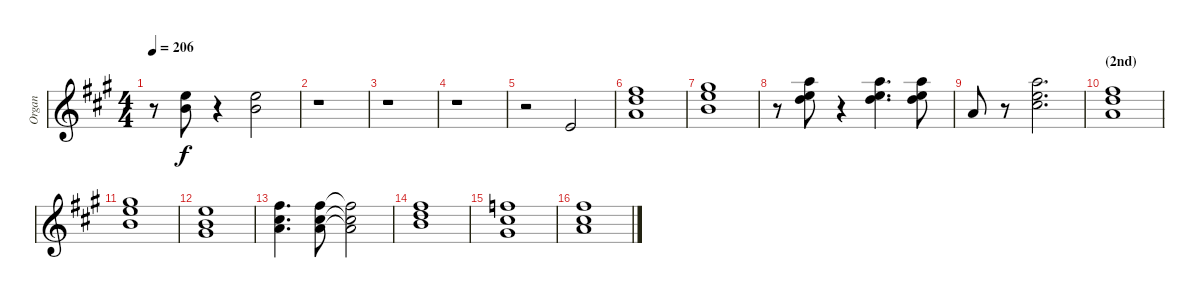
\track ("Organ" "Organ") {instrument drawbarorgan}
\staff {score}
\tuning (E4 B3 G3 D3 A2 E2 B1) {hide}
\ts (4 4)
\tempo 206
\clef g2
\ks a
r.8{dy f} (12.1 12.2).8 r.4 (7.1 17.2).2 |
r.1 |
r.1 |
r.1 |
r.2 0.1.2 |
(5.1 15.2 23.3).1 |
(12.1 21.2 16.3).1 |
r.8 (10.1 17.2 26.3).8 r.4 (17.1 17.2 19.3).4{d} (10.1 17.2 26.3).8 |
5.1.8 r.8 (9.1 17.2 26.3).2{d} |
\section ("" "(2nd)")
(14.1 15.2 14.3).1 |
(7.1 17.2 25.3).1 |
(12.1 12.2 13.3).1 |
(14.1 14.2 14.3).4{d} (5.1 14.2 23.3).8 (5.1{t} 14.2{t} 23.3{t}).2 |
(7.1 15.2 23.3).1 |
(13.1 14.2 13.3).1 |
(5.1 14.2 23.3).1
